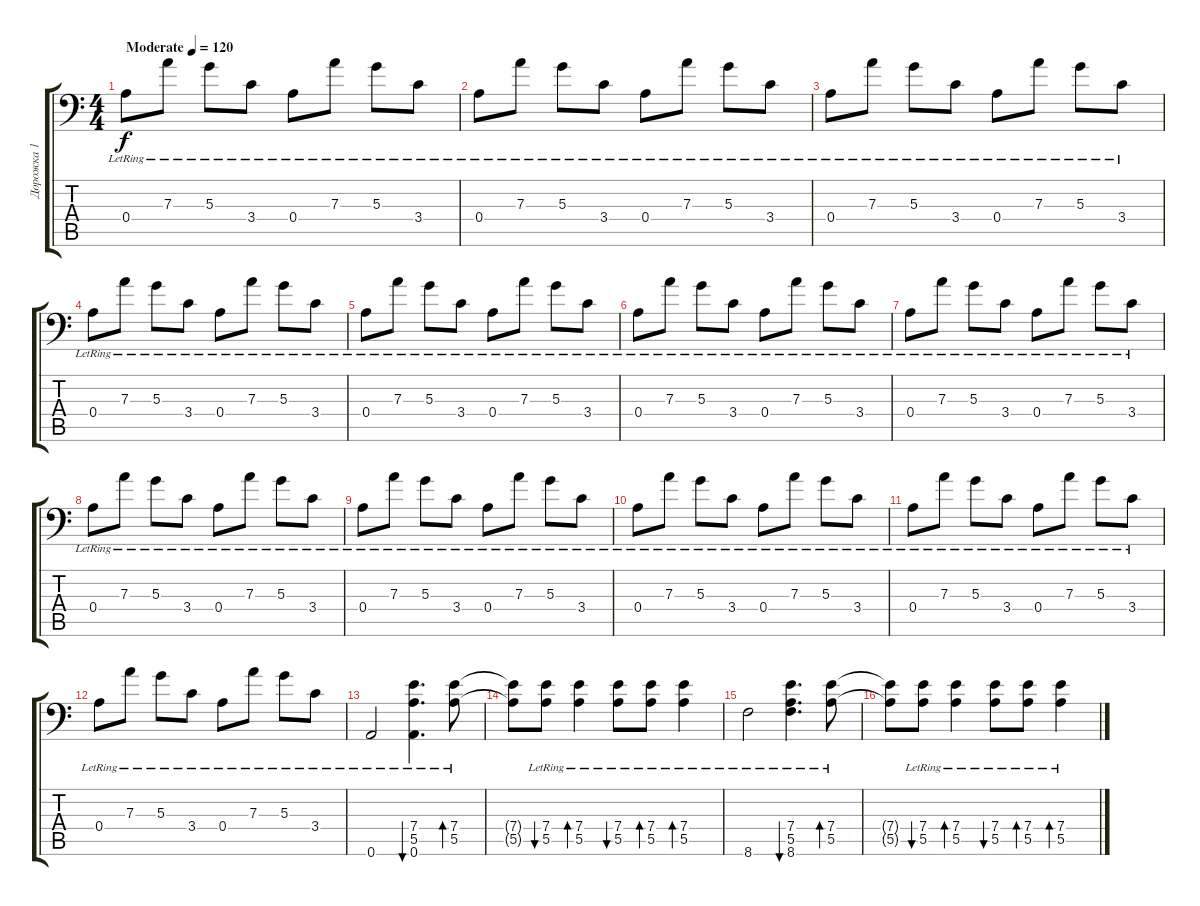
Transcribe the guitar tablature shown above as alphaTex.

\track ("Дорожка 1" "Дорожка 1") {instrument electricguitarjazz}
\staff {score tabs}
\tuning (B3 Gb3 D3 A2 E2 A1) {hide}
\ts (4 4)
\tempo (120 "Moderate")
\clef f4
\ks c
0.4{lr}.8{dy f instrument electricguitarjazz} 7.3{lr}.8 5.3{lr}.8 3.4{lr}.8 0.4{lr}.8 7.3{lr}.8 5.3{lr}.8 3.4{lr}.8 |
0.4{lr}.8 7.3{lr}.8 5.3{lr}.8 3.4{lr}.8 0.4{lr}.8 7.3{lr}.8 5.3{lr}.8 3.4{lr}.8 |
0.4{lr}.8 7.3{lr}.8 5.3{lr}.8 3.4{lr}.8 0.4{lr}.8 7.3{lr}.8 5.3{lr}.8 3.4{lr}.8 |
0.4{lr}.8 7.3{lr}.8 5.3{lr}.8 3.4{lr}.8 0.4{lr}.8 7.3{lr}.8 5.3{lr}.8 3.4{lr}.8 |
0.4{lr}.8 7.3{lr}.8 5.3{lr}.8 3.4{lr}.8 0.4{lr}.8 7.3{lr}.8 5.3{lr}.8 3.4{lr}.8 |
0.4{lr}.8 7.3{lr}.8 5.3{lr}.8 3.4{lr}.8 0.4{lr}.8 7.3{lr}.8 5.3{lr}.8 3.4{lr}.8 |
0.4{lr}.8 7.3{lr}.8 5.3{lr}.8 3.4{lr}.8 0.4{lr}.8 7.3{lr}.8 5.3{lr}.8 3.4{lr}.8 |
0.4{lr}.8 7.3{lr}.8 5.3{lr}.8 3.4{lr}.8 0.4{lr}.8 7.3{lr}.8 5.3{lr}.8 3.4{lr}.8 |
0.4{lr}.8 7.3{lr}.8 5.3{lr}.8 3.4{lr}.8 0.4{lr}.8 7.3{lr}.8 5.3{lr}.8 3.4{lr}.8 |
0.4{lr}.8 7.3{lr}.8 5.3{lr}.8 3.4{lr}.8 0.4{lr}.8 7.3{lr}.8 5.3{lr}.8 3.4{lr}.8 |
0.4{lr}.8 7.3{lr}.8 5.3{lr}.8 3.4{lr}.8 0.4{lr}.8 7.3{lr}.8 5.3{lr}.8 3.4{lr}.8 |
0.4{lr}.8 7.3{lr}.8 5.3{lr}.8 3.4{lr}.8 0.4{lr}.8 7.3{lr}.8 5.3{lr}.8 3.4{lr}.8 |
0.6{lr}.2 (7.4{lr} 5.5{lr} 0.6{lr}).4{d bu 240} (7.4{lr} 5.5{lr}).8{bd 240} |
(7.4{t} 5.5{t}).8 (7.4{lr} 5.5{lr}).8{bu 120} (7.4{lr} 5.5{lr}).4{bd 120} (7.4{lr} 5.5{lr}).8{bu 120} (7.4{lr} 5.5{lr}).8{bd 120} (7.4{lr} 5.5{lr}).4{bd 120} |
8.6{lr}.2 (7.4{lr} 5.5{lr} 8.6{lr}).4{d bu 240} (7.4{lr} 5.5{lr}).8{bd 240} |
(7.4{t} 5.5{t}).8 (7.4{lr} 5.5{lr}).8{bu 120} (7.4{lr} 5.5{lr}).4{bd 120} (7.4{lr} 5.5{lr}).8{bu 120} (7.4{lr} 5.5{lr}).8{bd 120} (7.4{lr} 5.5{lr}).4{bd 120}
